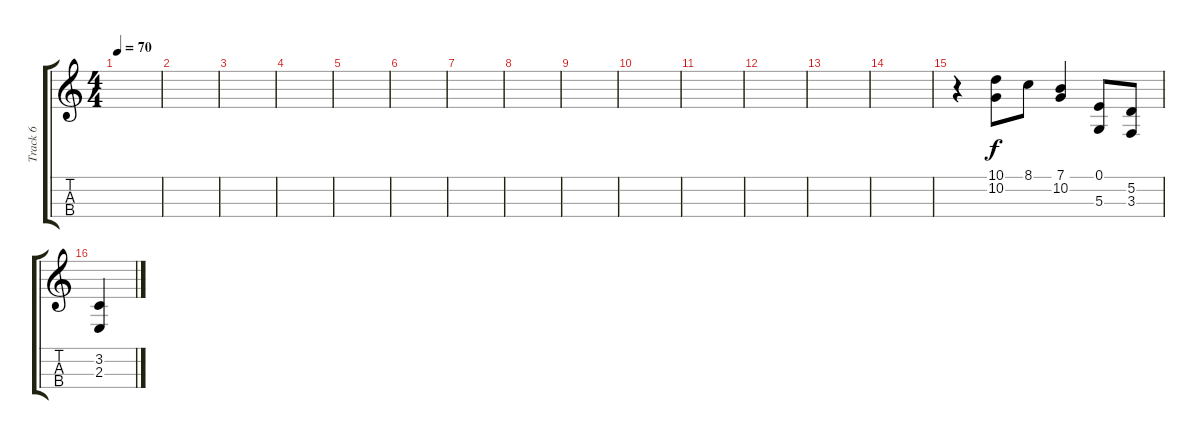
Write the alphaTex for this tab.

\track ("Track 6" "Track 6") {instrument violin}
\staff {score tabs}
\tuning (E4 A3 D3 G2) {hide}
\ts (4 4)
\tempo 70
\clef g2
\ks c
|
|
|
|
|
|
|
|
|
|
|
|
|
|
r.4 (10.1 10.2).8 8.1.8 (7.1 10.2).4 (0.1 5.3).8 (5.2 3.3).8 |
(3.2 2.3).4
